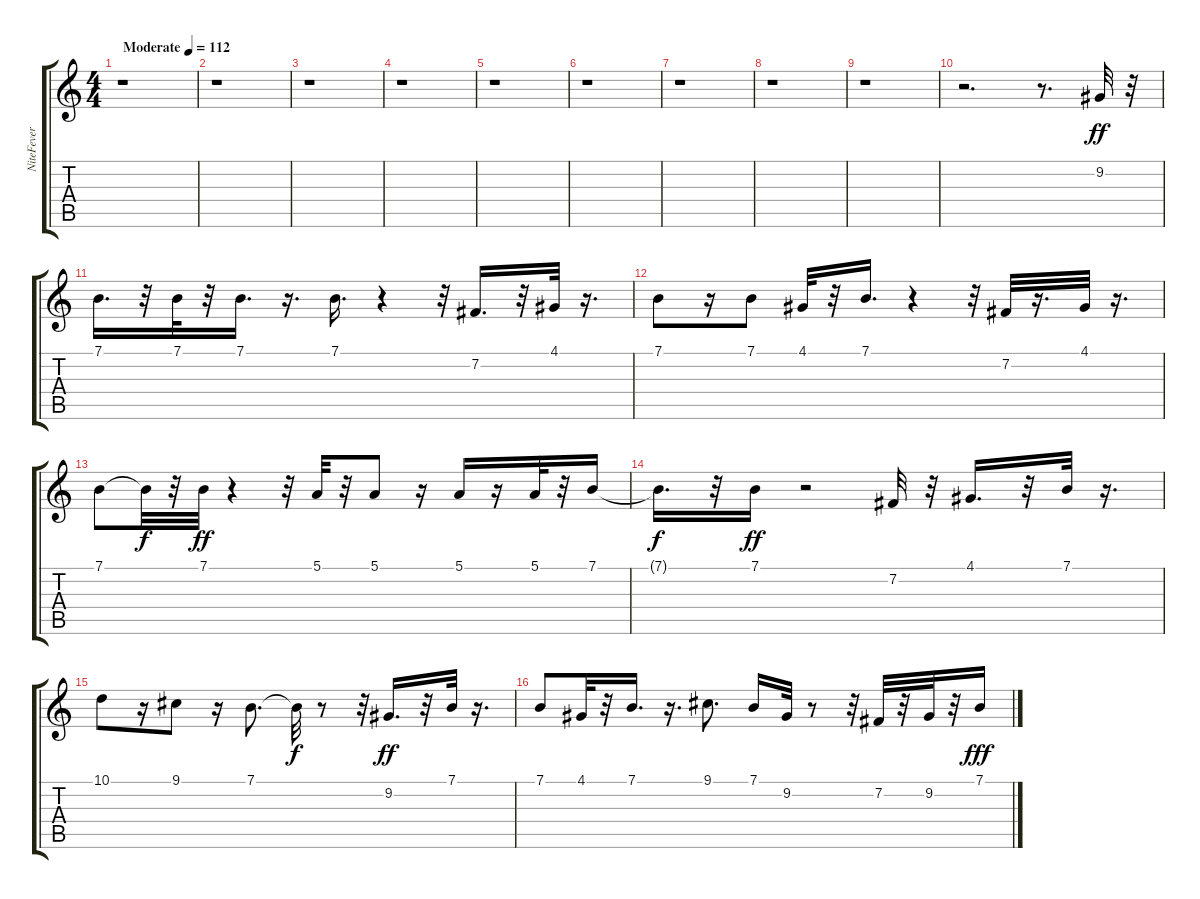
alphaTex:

\track ("NiteFever         7 " "NiteFever ") {solo instrument tenorsax}
\staff {score tabs}
\tuning (E4 B3 G3 D3 A2 E2) {hide}
\ts (4 4)
\tempo (112 "Moderate")
\clef g2
\ks c
r.1{dy ff instrument tenorsax} |
r.1 |
r.1 |
r.1 |
r.1 |
r.1 |
r.1 |
r.1 |
r.1 |
r.2{d} r.8{d} 9.2.32{balance 8} r.32 |
7.1.16{d} r.32 7.1.32 r.32 7.1.16{d} r.16{d} 7.1.16{d} r.4 r.32 7.2.16{d} r.32 4.1.32 r.16{d} |
7.1.8 r.16 7.1.8 4.1.32 r.32 7.1.16{d} r.4 r.32 7.2.32 r.16{d} 4.1.32 r.16{d} |
7.1.8 7.1{t}.32{dy f} r.32 7.1.32{dy ff} r.4 r.32 5.1.32 r.32 5.1.8 r.16 5.1.16 r.16 5.1.32 r.32 7.1.16 |
7.1{t}.16{d dy f} r.32 7.1.16{dy ff} r.2 7.2.32 r.32 4.1.16{d} r.32 7.1.32 r.16{d} |
10.1.8 r.16 9.1.8 r.16 7.1.8{d} 7.1{t}.32{dy f} r.8 r.32 9.2.16{d dy ff} r.32 7.1.32 r.16{d} |
7.1.8 4.1.32 r.32 7.1.16{d} r.16{d} 9.1.8{d} 7.1.16 9.2.32 r.8 r.32 7.2.32 r.32 9.2.32 r.32 7.1.16{dy fff}
